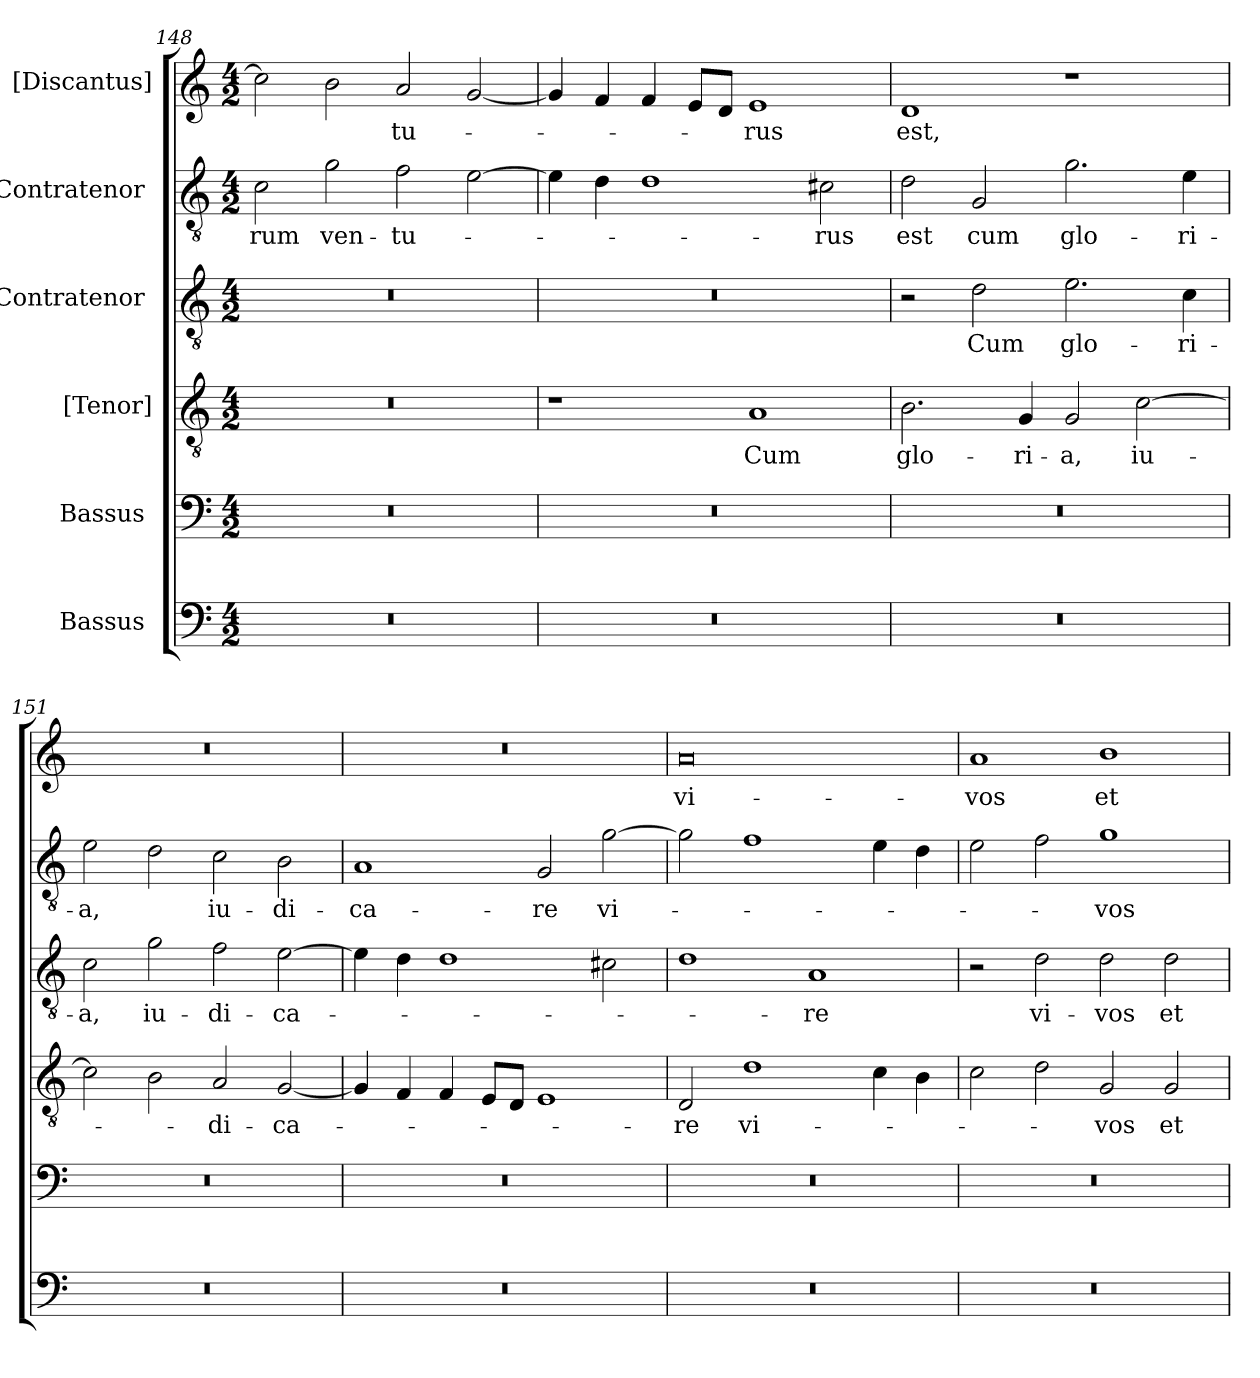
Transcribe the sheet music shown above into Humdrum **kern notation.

**kern	**kern	**kern	**text	**kern	**text	**kern	**text	**kern	**text
*part6	*part5	*part4	*part4	*part3	*part3	*part2	*part2	*part1	*part1
*staff6	*staff5	*staff4	*staff4	*staff3	*staff3	*staff2	*staff2	*staff1	*staff1
*I"Bassus [2]	*I"Bassus [1]	*I"[Tenor]	*	*I"Contratenor [2]	*	*I"Contratenor [1]	*	*I"[Discantus]	*
*clefF4	*clefF4	*clefGv2	*	*clefGv2	*	*clefGv2	*	*clefG2	*
*k[]	*k[]	*k[]	*	*k[]	*	*k[]	*	*k[]	*
*M4/2	*M4/2	*M4/2	*	*M4/2	*	*M4/2	*	*M4/2	*
=148	=148	=148	=148	=148	=148	=148	=148	=148	=148
0r	0r	0r	.	0r	.	2c\	-rum	2cc\]	.
.	.	.	.	.	.	2g\	ven-	2b\	.
.	.	.	.	.	.	2f\	-tu-	2a/	-tu-
.	.	.	.	.	.	[2e\	.	[2g/	.
=149	=149	=149	=149	=149	=149	=149	=149	=149	=149
0r	0r	1r	.	0r	.	4e\]	.	4g/]	.
.	.	.	.	.	.	4d\	.	4f/	.
.	.	.	.	.	.	1d\	.	4f/	.
.	.	.	.	.	.	.	.	8e/L	.
.	.	.	.	.	.	.	.	8d/J	.
.	.	1A/	Cum	.	.	.	.	1e/	-rus
.	.	.	.	.	.	2c#X\	-rus	.	.
=150	=150	=150	=150	=150	=150	=150	=150	=150	=150
0r	0r	2.B\	glo-	2r	.	2d\	est	1d/	est,
.	.	.	.	2d\	Cum	2G/	cum	.	.
.	.	4G/	-ri-	.	.	.	.	.	.
.	.	2G/	-a,	2.e\	glo-	2.g\	glo-	1r	.
.	.	[2c\	iu-	.	.	.	.	.	.
.	.	.	.	4c\	-ri-	4e\	-ri-	.	.
=151	=151	=151	=151	=151	=151	=151	=151	=151	=151
0r	0r	2c\]	.	2c\	-a,	2e\	-a,	0r	.
.	.	2B\	.	2g\	iu-	2d\	.	.	.
.	.	2A/	-di-	2f\	-di-	2c\	iu-	.	.
.	.	[2G/	-ca-	[2e\	-ca-	2B\	-di-	.	.
=152	=152	=152	=152	=152	=152	=152	=152	=152	=152
0r	0r	4G/]	.	4e\]	.	1A/	-ca-	0r	.
.	.	4F/	.	4d\	.	.	.	.	.
.	.	4F/	.	1d\	.	.	.	.	.
.	.	8E/L	.	.	.	.	.	.	.
.	.	8D/J	.	.	.	.	.	.	.
.	.	1E/	.	.	.	2G/	-re	.	.
.	.	.	.	2c#X\	.	[2g\	vi-	.	.
=153	=153	=153	=153	=153	=153	=153	=153	=153	=153
0r	0r	2D/	-re	1d\	.	2g\]	.	0a/	vi-
.	.	1d\	vi-	.	.	1f\	.	.	.
.	.	.	.	1A/	-re	.	.	.	.
.	.	4c\	.	.	.	4e\	.	.	.
.	.	4B\	.	.	.	4d\	.	.	.
=154	=154	=154	=154	=154	=154	=154	=154	=154	=154
0r	0r	2c\	.	2r	.	2e\	.	1a/	-vos
.	.	2d\	.	2d\	vi-	2f\	.	.	.
.	.	2G/	-vos	2d\	-vos	1g\	-vos	1b\	et
.	.	2G/	et	2d\	et	.	.	.	.
=	=	=	=	=	=	=	=	=	=
*-	*-	*-	*-	*-	*-	*-	*-	*-	*-
